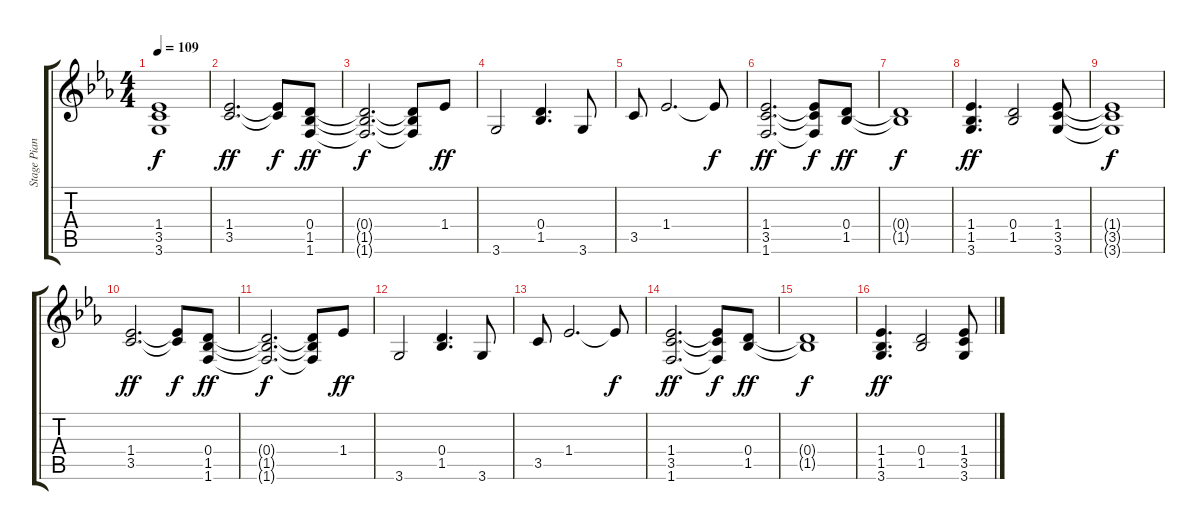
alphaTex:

\track ("Stage Piano" "Stage Pian") {instrument acousticguitarnylon}
\staff {score tabs}
\tuning (E4 B3 G3 D3 A2 E2) {hide}
\ts (4 4)
\tempo 109
\clef g2
\ks eb
(1.4{t} 3.5{t} 3.6{t}).1{dy f} |
(1.4 3.5).2{d dy ff} (1.4{t} 3.5{t}).8{dy f} (0.4 1.5 1.6).8{dy ff} |
(0.4{t} 1.5{t} 1.6{t}).2{d dy f} (0.4{t} 1.5{t} 1.6{t}).8 1.4.8{dy ff} |
3.6.2 (0.4 1.5).4{d} 3.6.8 |
3.5.8 1.4.2{d} 1.4{t}.8{dy f} |
(1.4 3.5 1.6).2{d dy ff} (1.4{t} 3.5{t} 1.6{t}).8{dy f} (0.4 1.5).8{dy ff} |
(0.4{t} 1.5{t}).1{dy f} |
(1.4 1.5 3.6).4{d dy ff} (0.4 1.5).2 (1.4 3.5 3.6).8 |
(1.4{t} 3.5{t} 3.6{t}).1{dy f} |
(1.4 3.5).2{d dy ff} (1.4{t} 3.5{t}).8{dy f} (0.4 1.5 1.6).8{dy ff} |
(0.4{t} 1.5{t} 1.6{t}).2{d dy f} (0.4{t} 1.5{t} 1.6{t}).8 1.4.8{dy ff} |
3.6.2 (0.4 1.5).4{d} 3.6.8 |
3.5.8 1.4.2{d} 1.4{t}.8{dy f} |
(1.4 3.5 1.6).2{d dy ff} (1.4{t} 3.5{t} 1.6{t}).8{dy f} (0.4 1.5).8{dy ff} |
(0.4{t} 1.5{t}).1{dy f} |
(1.4 1.5 3.6).4{d dy ff} (0.4 1.5).2 (1.4 3.5 3.6).8
